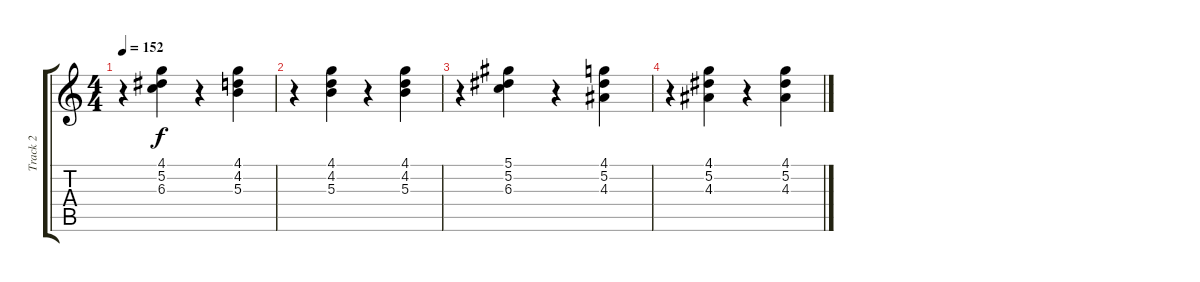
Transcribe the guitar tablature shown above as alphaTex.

\track ("Track 2" "Track 2") {instrument electricguitarclean}
\staff {score tabs}
\tuning (Eb4 Bb3 Gb3 Db3 Ab2 Eb2) {hide}
\ts (4 4)
\tempo 152
\clef g2
\ks c
r.4{dy f} (4.1 5.2 6.3).4 r.4 (4.1 4.2 5.3).4 |
r.4 (4.1 4.2 5.3).4 r.4 (4.1 4.2 5.3).4 |
r.4 (5.1 5.2 6.3).4 r.4 (4.1 5.2 4.3).4 |
r.4 (4.1 5.2 4.3).4 r.4 (4.1 5.2 4.3).4
